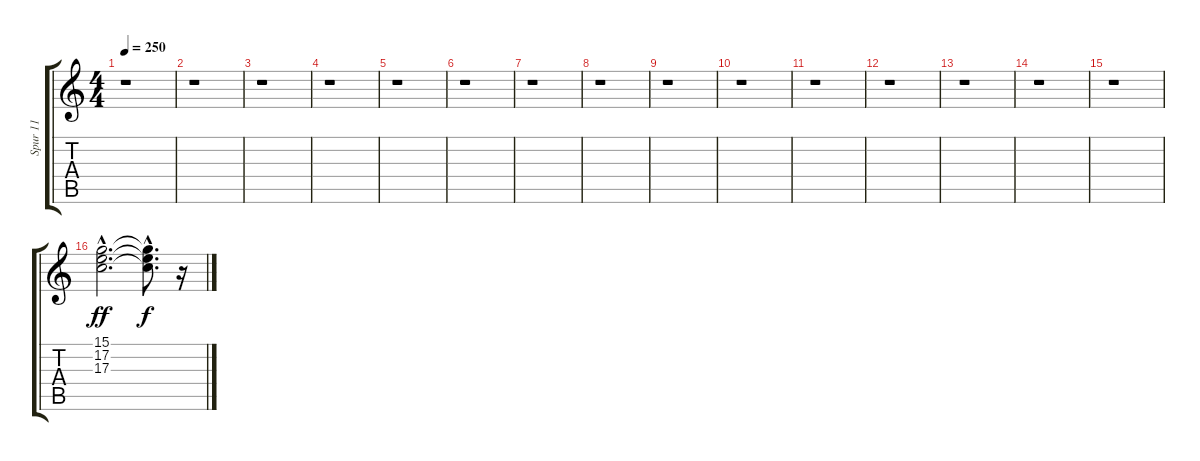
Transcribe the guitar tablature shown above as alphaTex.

\track ("Spur 11" "Spur 11") {instrument churchorgan}
\staff {score tabs}
\tuning (E4 B3 G3 D3 A2 E2) {hide}
\ts (4 4)
\tempo 250
\clef g2
\ks c
r.1{dy ff} |
r.1 |
r.1 |
r.1 |
r.1 |
r.1 |
r.1 |
r.1 |
r.1 |
r.1 |
r.1 |
r.1 |
r.1 |
r.1 |
r.1 |
(15.1{hac} 17.2{hac} 17.3{hac}).2{d} (15.1{hac t} 17.2{hac t} 17.3{t}).8{d dy f} r.16
